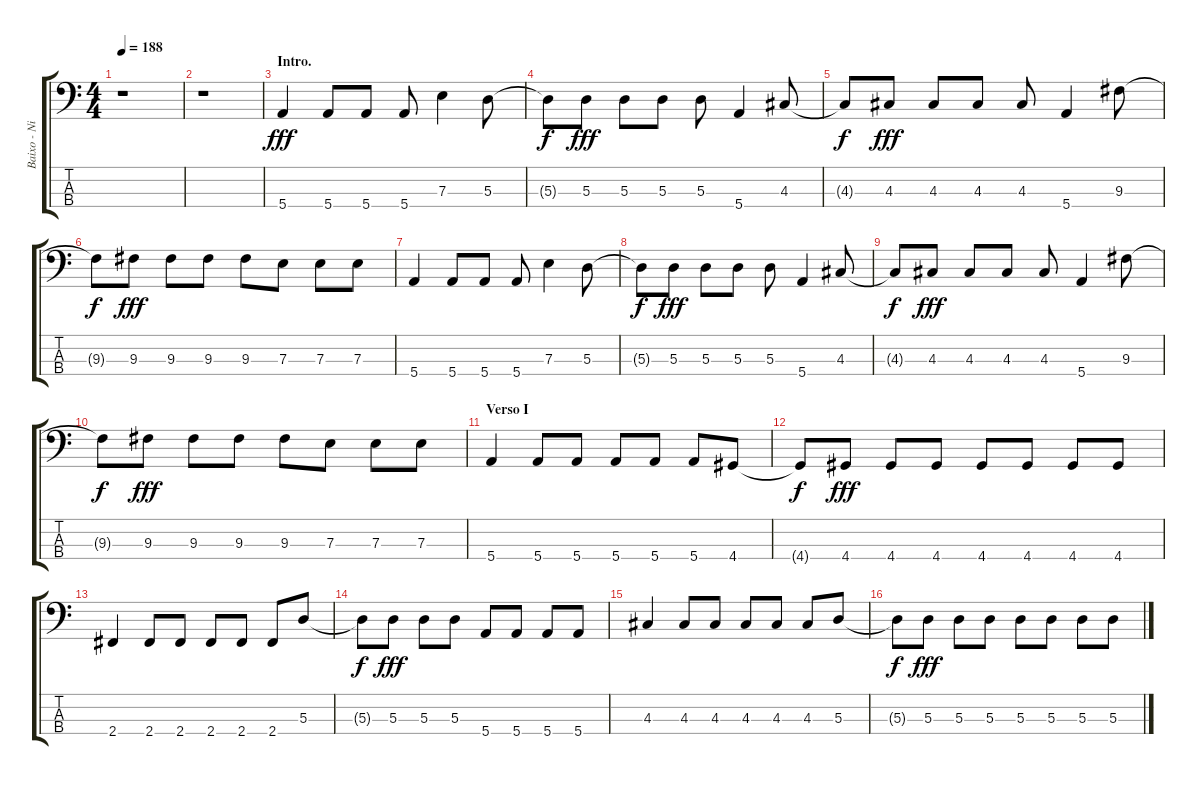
\track ("Baixo - Nikola" "Baixo - Ni") {instrument electricbasspick}
\staff {score tabs}
\tuning (G2 D2 A1 E1) {hide}
\ts (4 4)
\tempo 188
\clef f4
\ks c
r.1{dy fff instrument electricbasspick} |
r.1 |
\section ("" "Intro.")
5.4.4 5.4.8 5.4.8 5.4.8 7.3.4 5.3.8 |
5.3{t}.8{dy f} 5.3.8{dy fff} 5.3.8 5.3.8 5.3.8 5.4.4 4.3.8 |
4.3{t}.8{dy f} 4.3.8{dy fff} 4.3.8 4.3.8 4.3.8 5.4.4 9.3.8 |
9.3{t}.8{dy f} 9.3.8{dy fff} 9.3.8 9.3.8 9.3.8 7.3.8 7.3.8 7.3.8 |
5.4.4 5.4.8 5.4.8 5.4.8 7.3.4 5.3.8 |
5.3{t}.8{dy f} 5.3.8{dy fff} 5.3.8 5.3.8 5.3.8 5.4.4 4.3.8 |
4.3{t}.8{dy f} 4.3.8{dy fff} 4.3.8 4.3.8 4.3.8 5.4.4 9.3.8 |
9.3{t}.8{dy f} 9.3.8{dy fff} 9.3.8 9.3.8 9.3.8 7.3.8 7.3.8 7.3.8 |
\section ("" "Verso I")
5.4.4 5.4.8 5.4.8 5.4.8 5.4.8 5.4.8 4.4.8 |
4.4{t}.8{dy f} 4.4.8{dy fff} 4.4.8 4.4.8 4.4.8 4.4.8 4.4.8 4.4.8 |
2.4.4 2.4.8 2.4.8 2.4.8 2.4.8 2.4.8 5.3.8 |
5.3{t}.8{dy f} 5.3.8{dy fff} 5.3.8 5.3.8 5.4.8 5.4.8 5.4.8 5.4.8 |
4.3.4 4.3.8 4.3.8 4.3.8 4.3.8 4.3.8 5.3.8 |
5.3{t}.8{dy f} 5.3.8{dy fff} 5.3.8 5.3.8 5.3.8 5.3.8 5.3.8 5.3.8
